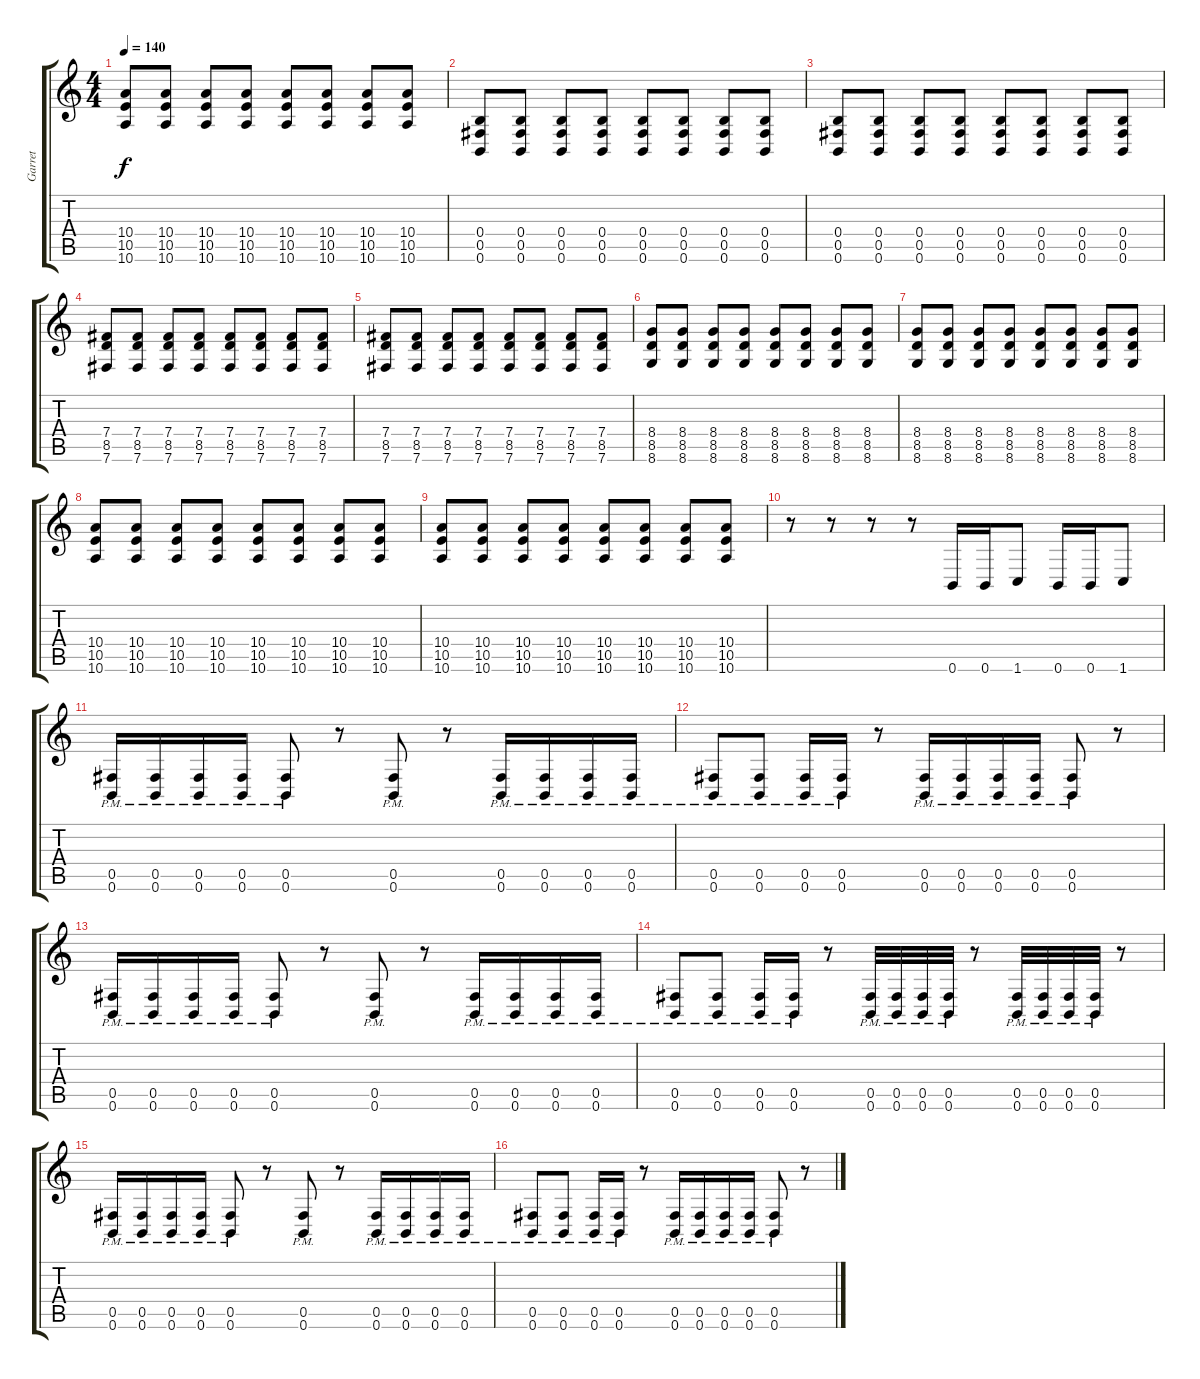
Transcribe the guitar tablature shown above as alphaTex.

\track ("Garret" "Garret") {instrument distortionguitar}
\staff {score tabs}
\tuning (Db4 Ab3 E3 B2 Gb2 B1) {hide}
\ts (4 4)
\tempo 140
\clef g2
\ks c
(10.4 10.5 10.6).8{dy f} (10.4 10.5 10.6).8 (10.4 10.5 10.6).8 (10.4 10.5 10.6).8 (10.4 10.5 10.6).8 (10.4 10.5 10.6).8 (10.4 10.5 10.6).8 (10.4 10.5 10.6).8 |
(0.4 0.5 0.6).8 (0.4 0.5 0.6).8 (0.4 0.5 0.6).8 (0.4 0.5 0.6).8 (0.4 0.5 0.6).8 (0.4 0.5 0.6).8 (0.4 0.5 0.6).8 (0.4 0.5 0.6).8 |
(0.4 0.5 0.6).8 (0.4 0.5 0.6).8 (0.4 0.5 0.6).8 (0.4 0.5 0.6).8 (0.4 0.5 0.6).8 (0.4 0.5 0.6).8 (0.4 0.5 0.6).8 (0.4 0.5 0.6).8 |
(7.4 8.5 7.6).8 (7.4 8.5 7.6).8 (7.4 8.5 7.6).8 (7.4 8.5 7.6).8 (7.4 8.5 7.6).8 (7.4 8.5 7.6).8 (7.4 8.5 7.6).8 (7.4 8.5 7.6).8 |
(7.4 8.5 7.6).8 (7.4 8.5 7.6).8 (7.4 8.5 7.6).8 (7.4 8.5 7.6).8 (7.4 8.5 7.6).8 (7.4 8.5 7.6).8 (7.4 8.5 7.6).8 (7.4 8.5 7.6).8 |
(8.4 8.5 8.6).8 (8.4 8.5 8.6).8 (8.4 8.5 8.6).8 (8.4 8.5 8.6).8 (8.4 8.5 8.6).8 (8.4 8.5 8.6).8 (8.4 8.5 8.6).8 (8.4 8.5 8.6).8 |
(8.4 8.5 8.6).8 (8.4 8.5 8.6).8 (8.4 8.5 8.6).8 (8.4 8.5 8.6).8 (8.4 8.5 8.6).8 (8.4 8.5 8.6).8 (8.4 8.5 8.6).8 (8.4 8.5 8.6).8 |
(10.4 10.5 10.6).8 (10.4 10.5 10.6).8 (10.4 10.5 10.6).8 (10.4 10.5 10.6).8 (10.4 10.5 10.6).8 (10.4 10.5 10.6).8 (10.4 10.5 10.6).8 (10.4 10.5 10.6).8 |
(10.4 10.5 10.6).8 (10.4 10.5 10.6).8 (10.4 10.5 10.6).8 (10.4 10.5 10.6).8 (10.4 10.5 10.6).8 (10.4 10.5 10.6).8 (10.4 10.5 10.6).8 (10.4 10.5 10.6).8 |
r.8 r.8 r.8 r.8 0.6.16 0.6.16 1.6.8 0.6.16 0.6.16 1.6.8 |
(0.5{pm} 0.6{pm}).16 (0.5{pm} 0.6{pm}).16 (0.5{pm} 0.6{pm}).16 (0.5{pm} 0.6{pm}).16 (0.5{pm} 0.6{pm}).8 r.8 (0.5{pm} 0.6{pm}).8 r.8 (0.5{pm} 0.6{pm}).16 (0.5{pm} 0.6{pm}).16 (0.5{pm} 0.6{pm}).16 (0.5{pm} 0.6{pm}).16 |
(0.5{pm} 0.6{pm}).8 (0.5{pm} 0.6{pm}).8 (0.5{pm} 0.6{pm}).16 (0.5{pm} 0.6{pm}).16 r.8 (0.5{pm} 0.6{pm}).16 (0.5{pm} 0.6{pm}).16 (0.5{pm} 0.6{pm}).16 (0.5{pm} 0.6{pm}).16 (0.5{pm} 0.6{pm}).8 r.8 |
(0.5{pm} 0.6{pm}).16 (0.5{pm} 0.6{pm}).16 (0.5{pm} 0.6{pm}).16 (0.5{pm} 0.6{pm}).16 (0.5{pm} 0.6{pm}).8 r.8 (0.5{pm} 0.6{pm}).8 r.8 (0.5{pm} 0.6{pm}).16 (0.5{pm} 0.6{pm}).16 (0.5{pm} 0.6{pm}).16 (0.5{pm} 0.6{pm}).16 |
(0.5{pm} 0.6{pm}).8 (0.5{pm} 0.6{pm}).8 (0.5{pm} 0.6{pm}).16 (0.5{pm} 0.6{pm}).16 r.8 (0.5{pm} 0.6{pm}).32 (0.5{pm} 0.6{pm}).32 (0.5{pm} 0.6{pm}).32 (0.5{pm} 0.6{pm}).32 r.8 (0.5{pm} 0.6{pm}).32 (0.5{pm} 0.6{pm}).32 (0.5{pm} 0.6{pm}).32 (0.5{pm} 0.6{pm}).32 r.8 |
(0.5{pm} 0.6{pm}).16 (0.5{pm} 0.6{pm}).16 (0.5{pm} 0.6{pm}).16 (0.5{pm} 0.6{pm}).16 (0.5{pm} 0.6{pm}).8 r.8 (0.5{pm} 0.6{pm}).8 r.8 (0.5{pm} 0.6{pm}).16 (0.5{pm} 0.6{pm}).16 (0.5{pm} 0.6{pm}).16 (0.5{pm} 0.6{pm}).16 |
(0.5{pm} 0.6{pm}).8 (0.5{pm} 0.6{pm}).8 (0.5{pm} 0.6{pm}).16 (0.5{pm} 0.6{pm}).16 r.8 (0.5{pm} 0.6{pm}).16 (0.5{pm} 0.6{pm}).16 (0.5{pm} 0.6{pm}).16 (0.5{pm} 0.6{pm}).16 (0.5{pm} 0.6{pm}).8 r.8
